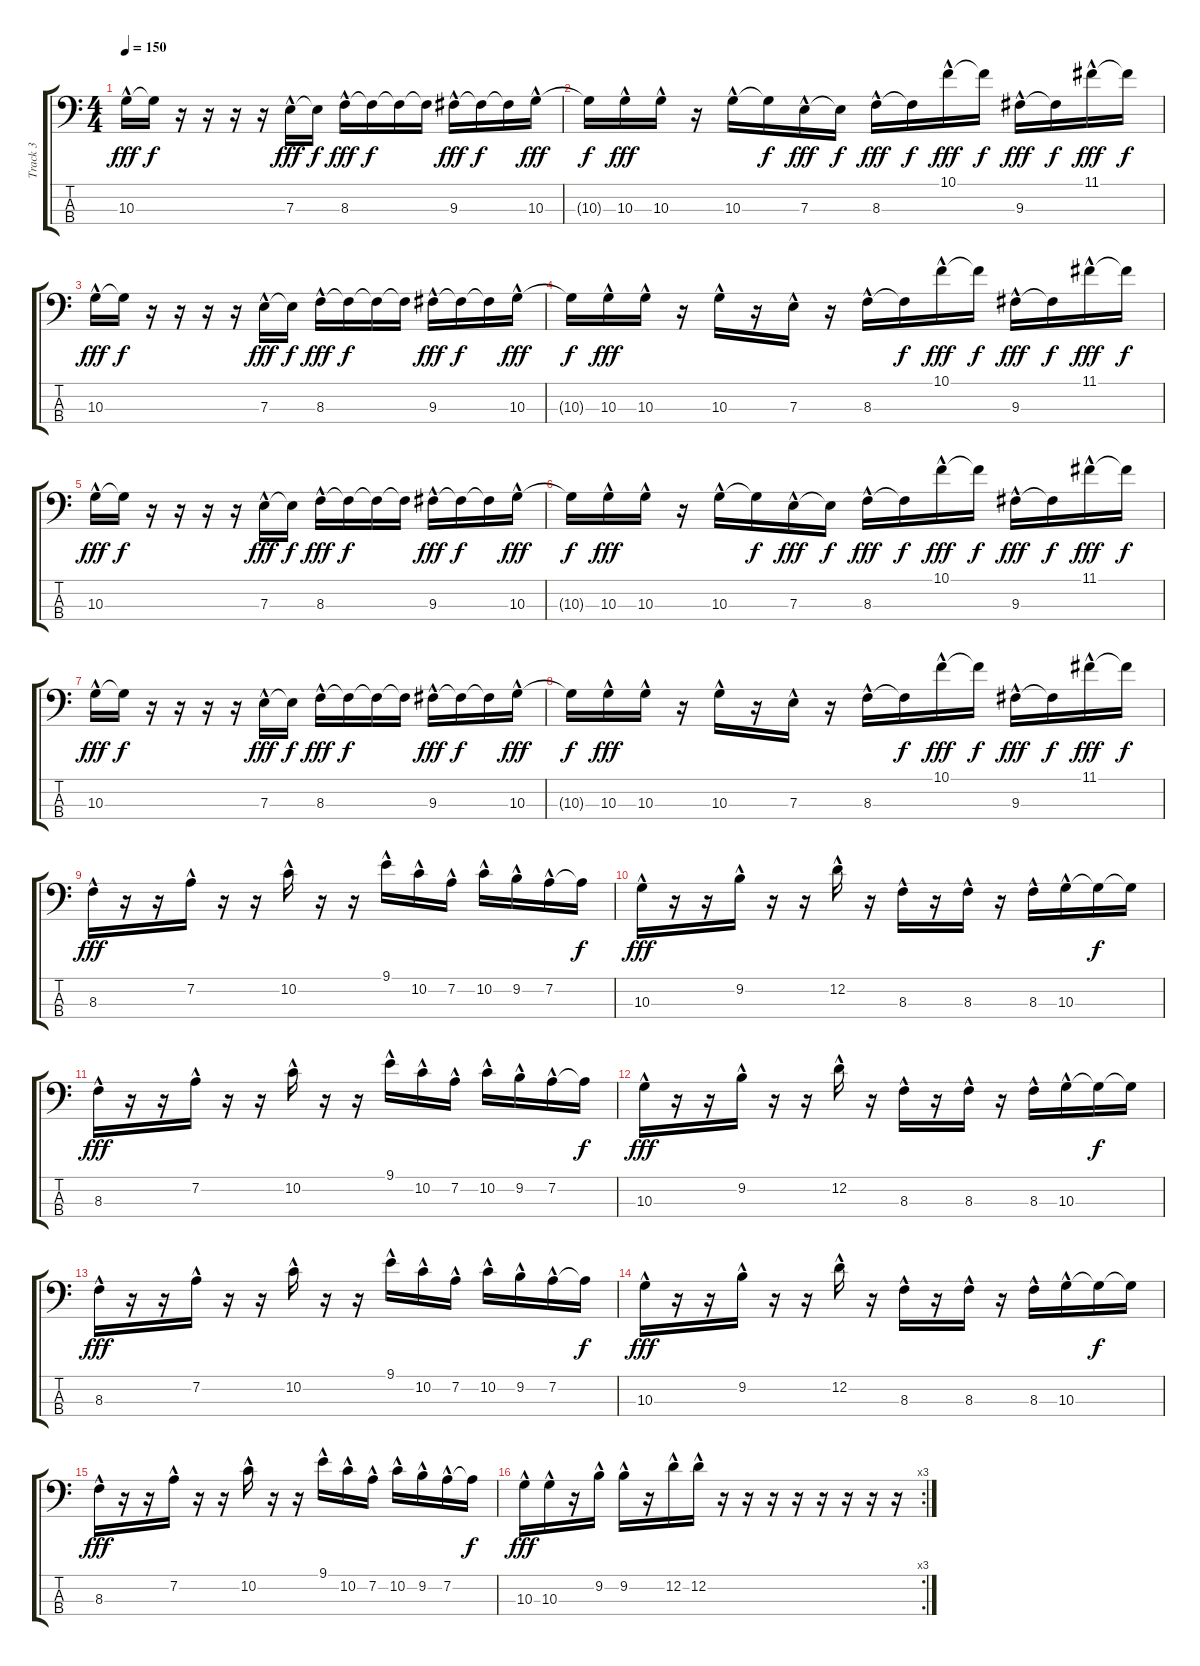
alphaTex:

\track ("Track 3" "Track 3") {instrument electricbassfinger}
\staff {score tabs}
\tuning (G2 D2 A1 E1) {hide}
\ts (4 4)
\tempo 150
\clef f4
\ks c
10.3{hac}.16{dy fff} 10.3{t}.16{dy f} r.16 r.16 r.16 r.16 7.3{hac}.16{dy fff} 7.3{t}.16{dy f} 8.3{hac}.16{dy fff} 8.3{t}.16{dy f} 8.3{t}.16 8.3{t}.16 9.3{hac}.16{dy fff} 9.3{t}.16{dy f} 9.3{t}.16 10.3{hac}.16{dy fff} |
10.3{t}.16{dy f} 10.3{hac}.16{dy fff} 10.3{hac}.16 r.16 10.3{hac}.16 10.3{t}.16{dy f} 7.3{hac}.16{dy fff} 7.3{t}.16{dy f} 8.3{hac}.16{dy fff} 8.3{t}.16{dy f} 10.1{hac}.16{dy fff} 10.1{t}.16{dy f} 9.3{hac}.16{dy fff} 9.3{t}.16{dy f} 11.1{hac}.16{dy fff} 11.1{t}.16{dy f} |
10.3{hac}.16{dy fff} 10.3{t}.16{dy f} r.16 r.16 r.16 r.16 7.3{hac}.16{dy fff} 7.3{t}.16{dy f} 8.3{hac}.16{dy fff} 8.3{t}.16{dy f} 8.3{t}.16 8.3{t}.16 9.3{hac}.16{dy fff} 9.3{t}.16{dy f} 9.3{t}.16 10.3{hac}.16{dy fff} |
10.3{t}.16{dy f} 10.3{hac}.16{dy fff} 10.3{hac}.16 r.16 10.3{hac}.16 r.16 7.3{hac}.16 r.16 8.3{hac}.16 8.3{t}.16{dy f} 10.1{hac}.16{dy fff} 10.1{t}.16{dy f} 9.3{hac}.16{dy fff} 9.3{t}.16{dy f} 11.1{hac}.16{dy fff} 11.1{t}.16{dy f} |
10.3{hac}.16{dy fff} 10.3{t}.16{dy f} r.16 r.16 r.16 r.16 7.3{hac}.16{dy fff} 7.3{t}.16{dy f} 8.3{hac}.16{dy fff} 8.3{t}.16{dy f} 8.3{t}.16 8.3{t}.16 9.3{hac}.16{dy fff} 9.3{t}.16{dy f} 9.3{t}.16 10.3{hac}.16{dy fff} |
10.3{t}.16{dy f} 10.3{hac}.16{dy fff} 10.3{hac}.16 r.16 10.3{hac}.16 10.3{t}.16{dy f} 7.3{hac}.16{dy fff} 7.3{t}.16{dy f} 8.3{hac}.16{dy fff} 8.3{t}.16{dy f} 10.1{hac}.16{dy fff} 10.1{t}.16{dy f} 9.3{hac}.16{dy fff} 9.3{t}.16{dy f} 11.1{hac}.16{dy fff} 11.1{t}.16{dy f} |
10.3{hac}.16{dy fff} 10.3{t}.16{dy f} r.16 r.16 r.16 r.16 7.3{hac}.16{dy fff} 7.3{t}.16{dy f} 8.3{hac}.16{dy fff} 8.3{t}.16{dy f} 8.3{t}.16 8.3{t}.16 9.3{hac}.16{dy fff} 9.3{t}.16{dy f} 9.3{t}.16 10.3{hac}.16{dy fff} |
10.3{t}.16{dy f} 10.3{hac}.16{dy fff} 10.3{hac}.16 r.16 10.3{hac}.16 r.16 7.3{hac}.16 r.16 8.3{hac}.16 8.3{t}.16{dy f} 10.1{hac}.16{dy fff} 10.1{t}.16{dy f} 9.3{hac}.16{dy fff} 9.3{t}.16{dy f} 11.1{hac}.16{dy fff} 11.1{t}.16{dy f} |
8.3{hac}.16{dy fff} r.16 r.16 7.2{hac}.16 r.16 r.16 10.2{hac}.16 r.16 r.16 9.1{hac}.16 10.2{hac}.16 7.2{hac}.16 10.2{hac}.16 9.2{hac}.16 7.2{hac}.16 7.2{t}.16{dy f} |
10.3{hac}.16{dy fff} r.16 r.16 9.2{hac}.16 r.16 r.16 12.2{hac}.16 r.16 8.3{hac}.16 r.16 8.3{hac}.16 r.16 8.3{hac}.16 10.3{hac}.16 10.3{t}.16{dy f} 10.3{t}.16 |
8.3{hac}.16{dy fff} r.16 r.16 7.2{hac}.16 r.16 r.16 10.2{hac}.16 r.16 r.16 9.1{hac}.16 10.2{hac}.16 7.2{hac}.16 10.2{hac}.16 9.2{hac}.16 7.2{hac}.16 7.2{t}.16{dy f} |
10.3{hac}.16{dy fff} r.16 r.16 9.2{hac}.16 r.16 r.16 12.2{hac}.16 r.16 8.3{hac}.16 r.16 8.3{hac}.16 r.16 8.3{hac}.16 10.3{hac}.16 10.3{t}.16{dy f} 10.3{t}.16 |
8.3{hac}.16{dy fff} r.16 r.16 7.2{hac}.16 r.16 r.16 10.2{hac}.16 r.16 r.16 9.1{hac}.16 10.2{hac}.16 7.2{hac}.16 10.2{hac}.16 9.2{hac}.16 7.2{hac}.16 7.2{t}.16{dy f} |
10.3{hac}.16{dy fff} r.16 r.16 9.2{hac}.16 r.16 r.16 12.2{hac}.16 r.16 8.3{hac}.16 r.16 8.3{hac}.16 r.16 8.3{hac}.16 10.3{hac}.16 10.3{t}.16{dy f} 10.3{t}.16 |
8.3{hac}.16{dy fff} r.16 r.16 7.2{hac}.16 r.16 r.16 10.2{hac}.16 r.16 r.16 9.1{hac}.16 10.2{hac}.16 7.2{hac}.16 10.2{hac}.16 9.2{hac}.16 7.2{hac}.16 7.2{t}.16{dy f} |
\rc 3
10.3{hac}.16{dy fff} 10.3{hac}.16 r.16 9.2{hac}.16 9.2{hac}.16 r.16 12.2{hac}.16 12.2{hac}.16 r.16 r.16 r.16 r.16 r.16 r.16 r.16 r.16
